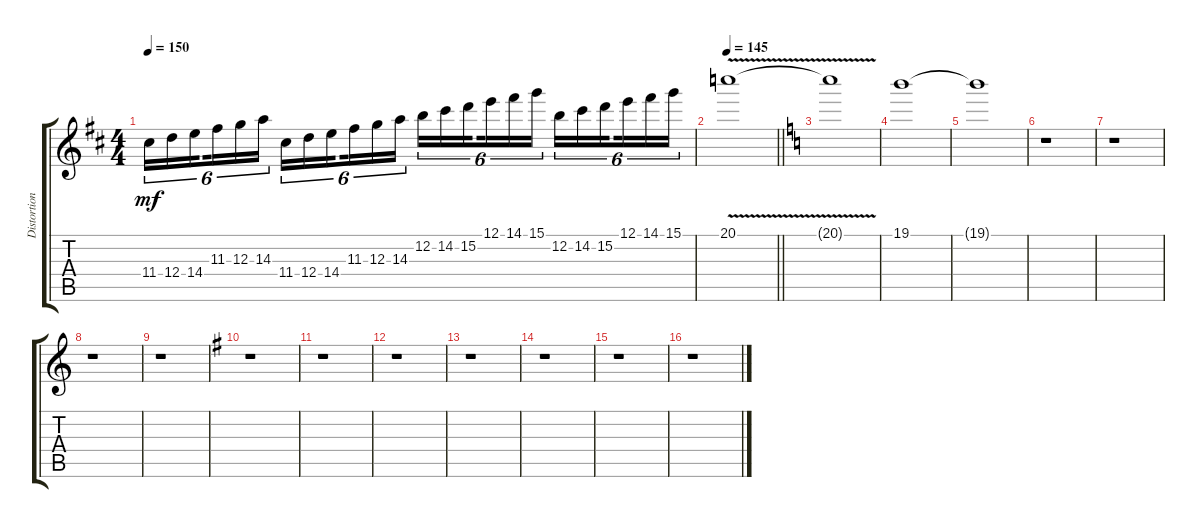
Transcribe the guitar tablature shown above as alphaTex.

\track ("Distortion 2" "Distortion") {instrument distortionguitar}
\staff {score tabs}
\tuning (E4 B3 G3 D3 A2 E2) {hide}
\ts (4 4)
\tempo 150
\clef g2
\ks d
11.4.16{tu (6 4) dy mf} 12.4.16{tu (6 4)} 14.4.16{tu (6 4) beam splitsecondary} 11.3.16{tu (6 4)} 12.3.16{tu (6 4)} 14.3.16{tu (6 4)} 11.4.16{tu (6 4)} 12.4.16{tu (6 4)} 14.4.16{tu (6 4) beam splitsecondary} 11.3.16{tu (6 4)} 12.3.16{tu (6 4)} 14.3.16{tu (6 4)} 12.2.16{tu (6 4)} 14.2.16{tu (6 4)} 15.2.16{tu (6 4) beam splitsecondary} 12.1.16{tu (6 4)} 14.1.16{tu (6 4)} 15.1.16{tu (6 4)} 12.2.16{tu (6 4)} 14.2.16{tu (6 4)} 15.2.16{tu (6 4) beam splitsecondary} 12.1.16{tu (6 4)} 14.1.16{tu (6 4)} 15.1.16{tu (6 4)} |
\tempo 145
\barLineRight lightlight
20.1{v}.1 |
\ks c
20.1{v t}.1 |
19.1.1 |
19.1{t}.1 |
r.1 |
r.1 |
r.1 |
r.1 |
\ks g
r.1 |
r.1 |
r.1 |
r.1 |
r.1 |
r.1 |
r.1
